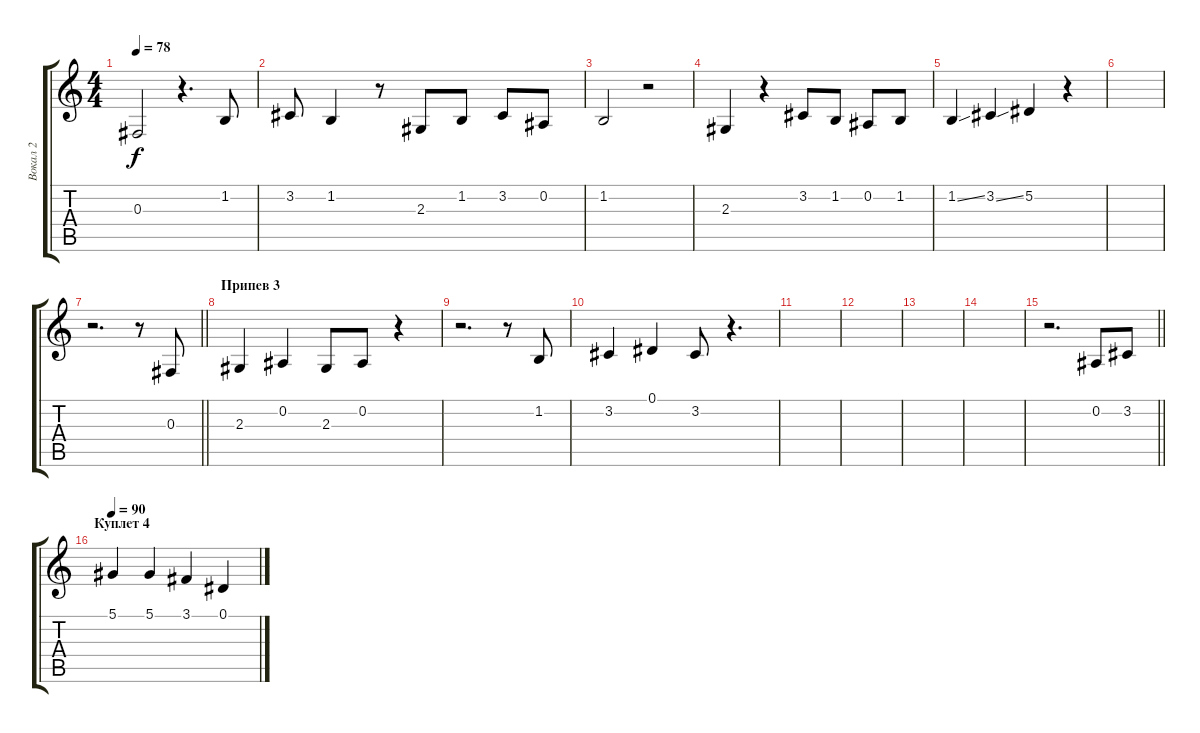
\track ("Вокал 2" "Вокал 2") {instrument clarinet}
\staff {score tabs}
\tuning (Eb4 Bb3 Gb3 Db3 Ab2 Eb2) {hide}
\ts (4 4)
\tempo 78
\clef g2
\ks c
0.3.2{dy f} r.4{d} 1.2.8 |
3.2.8 1.2.4 r.8 2.3.8 1.2.8 3.2.8 0.2.8 |
1.2.2 r.2 |
2.3.4 r.4 3.2.8 1.2.8 0.2.8 1.2.8 |
1.2{ss}.4 3.2{ss}.4 5.2.4 r.4 |
|
\barLineRight lightlight
r.2{d volume 9} r.8 0.3.8 |
\section ("" "Припев 3")
2.3.4 0.2.4 2.3.8 0.2.8 r.4 |
r.2{d} r.8 1.2.8 |
3.2.4 0.1.4 3.2.8 r.4{d} |
|
|
|
|
\barLineRight lightlight
r.2{d} 0.2.8 3.2.8 |
\section ("" "Куплет 4")
\tempo 90
5.1.4 5.1.4 3.1.4 0.1.4
